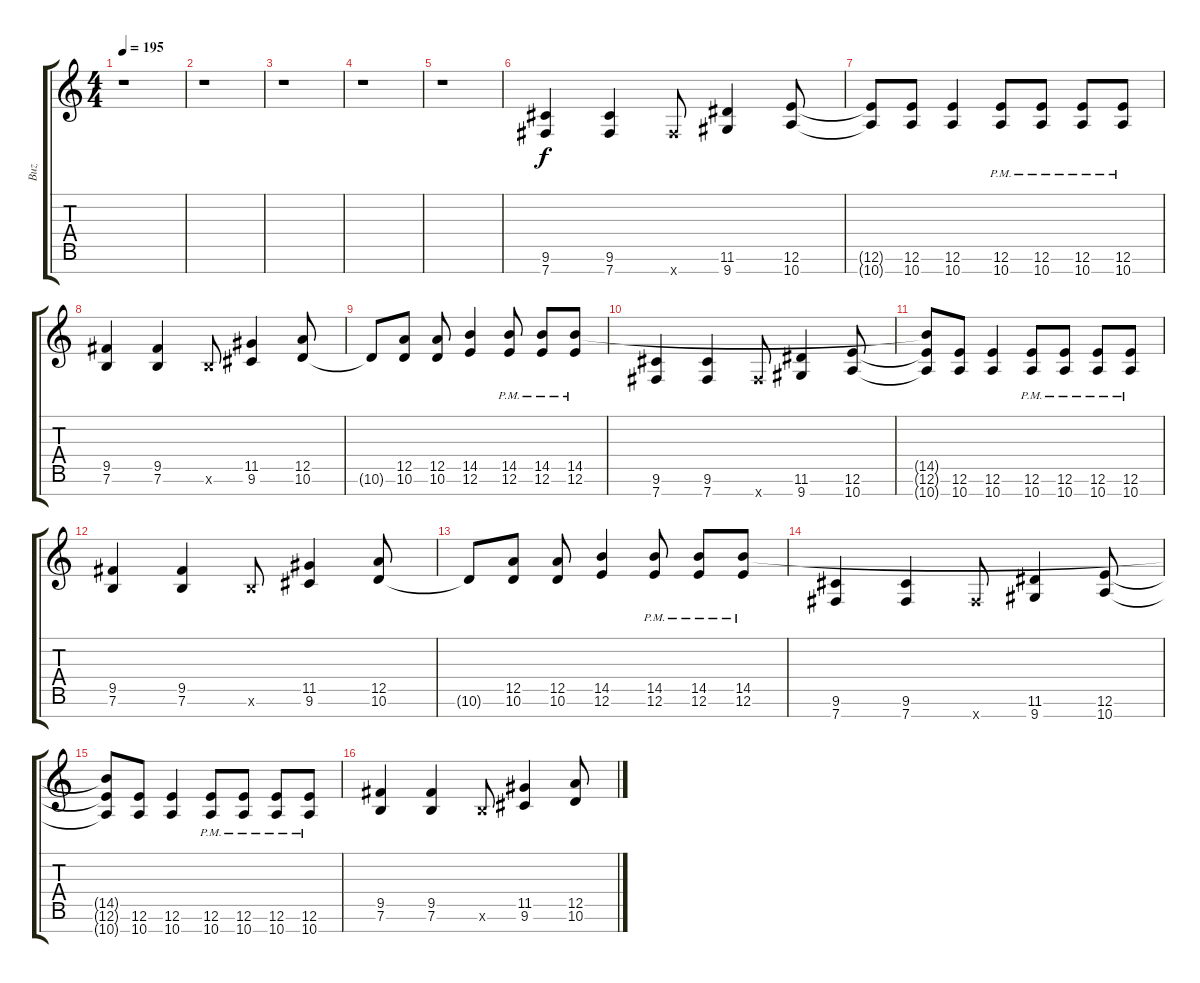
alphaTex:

\track ("Buz" "Buz") {instrument distortionguitar}
\staff {score tabs}
\tuning (E4 B3 G3 D3 A2 E2 B1) {hide}
\ts (4 4)
\tempo 195
\clef g2
\ks c
r.1{dy f} |
r.1 |
r.1 |
r.1 |
r.1 |
(9.6 7.7).4 (9.6 7.7).4 7.7{x}.8 (11.6 9.7).4 (12.6 10.7).8 |
(12.6{t} 10.7{t}).8 (12.6 10.7).8 (12.6 10.7).4 (12.6{pm} 10.7{pm}).8 (12.6{pm} 10.7{pm}).8 (12.6{pm} 10.7{pm}).8 (12.6{pm} 10.7{pm}).8 |
(9.5 7.6).4 (9.5 7.6).4 7.6{x}.8 (11.5 9.6).4 (12.5 10.6).8 |
10.6{t}.8 (12.5 10.6).8 (12.5 10.6).8 (14.5 12.6).4 (14.5{pm} 12.6{pm}).8 (14.5{pm} 12.6{pm}).8 (14.5{pm} 12.6{pm}).8 |
(9.6 7.7).4 (9.6 7.7).4 7.7{x}.8 (11.6 9.7).4 (12.6 10.7).8 |
(14.5{t} 12.6{t} 10.7{t}).8 (12.6 10.7).8 (12.6 10.7).4 (12.6{pm} 10.7{pm}).8 (12.6{pm} 10.7{pm}).8 (12.6{pm} 10.7{pm}).8 (12.6{pm} 10.7{pm}).8 |
(9.5 7.6).4 (9.5 7.6).4 7.6{x}.8 (11.5 9.6).4 (12.5 10.6).8 |
10.6{t}.8 (12.5 10.6).8 (12.5 10.6).8 (14.5 12.6).4 (14.5{pm} 12.6{pm}).8 (14.5{pm} 12.6{pm}).8 (14.5{pm} 12.6{pm}).8 |
(9.6 7.7).4 (9.6 7.7).4 7.7{x}.8 (11.6 9.7).4 (12.6 10.7).8 |
(14.5{t} 12.6{t} 10.7{t}).8 (12.6 10.7).8 (12.6 10.7).4 (12.6{pm} 10.7{pm}).8 (12.6{pm} 10.7{pm}).8 (12.6{pm} 10.7{pm}).8 (12.6{pm} 10.7{pm}).8 |
(9.5 7.6).4 (9.5 7.6).4 7.6{x}.8 (11.5 9.6).4 (12.5 10.6).8
